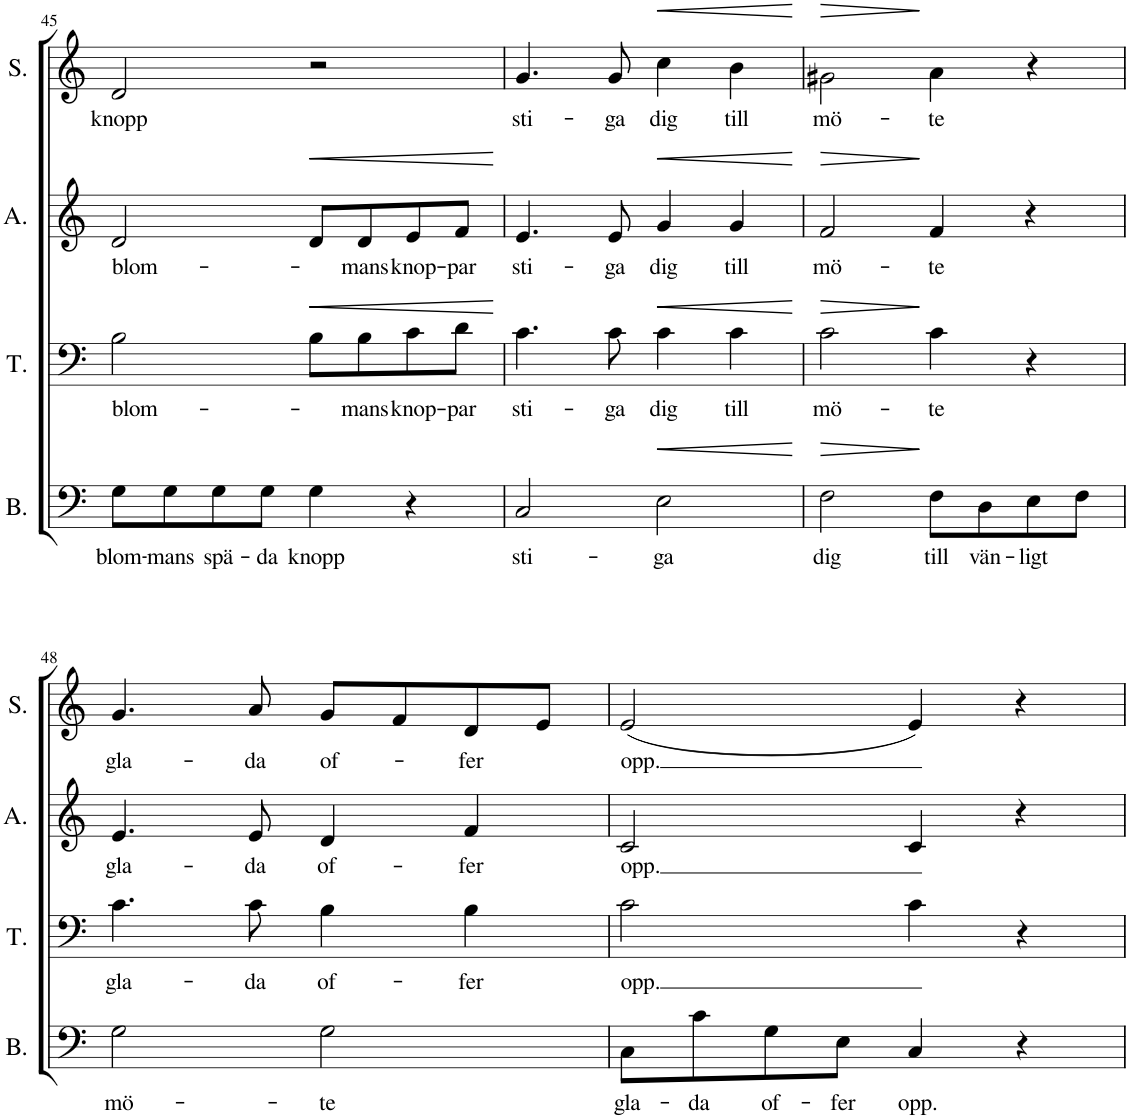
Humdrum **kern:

**kern	**text	**dynam	**kern	**text	**dynam	**kern	**text	**dynam	**kern	**text	**dynam
*part4	*part4	*part4	*part3	*part3	*part3	*part2	*part2	*part2	*part1	*part1	*part1
*staff4	*staff4	*staff4	*staff3	*staff3	*staff3	*staff2	*staff2	*staff2	*staff1	*staff1	*staff1
*I"Bass	*	*	*I"Tenor	*	*	*I"Alto	*	*	*I"Soprano	*	*
*I'B.	*	*	*I'T.	*	*	*I'A.	*	*	*I'S.	*	*
!!LO:PB:g=z
*clefF4	*	*	*clefF4	*	*	*clefG2	*	*	*clefG2	*	*
*k[]	*	*	*k[]	*	*	*k[]	*	*	*k[]	*	*
*M4/4	*	*	*M4/4	*	*	*M4/4	*	*	*M4/4	*	*
*met(c)	*	*	*met(c)	*	*	*met(c)	*	*	*met(c)	*	*
=45	=45	=45	=45	=45	=45	=45	=45	=45	=45	=45	=45
!	!LO:LY:b	!	!	!LO:LY:b	!	!	!LO:LY:b	!	!	!LO:LY:b	!
8G\L	blom-	.	2B\	blom-	.	2d/	blom-	.	2d/	knopp	.
!	!LO:LY:b	!	!	!	!	!	!	!	!	!	!
8G\	-mans	.	.	.	.	.	.	.	.	.	.
!	!LO:LY:b	!	!	!	!	!	!	!	!	!	!
8G\	spä-	.	.	.	.	.	.	.	.	.	.
!	!LO:LY:b	!	!	!	!	!	!	!	!	!	!
8G\J	-da	.	.	.	.	.	.	.	.	.	.
!	!LO:LY:b	!	!	!	!LO:HP:b	!	!	!LO:HP:b	!	!	!
4G\	knopp	.	8B\L	.	<	8d/L	.	<	2r	.	.
!	!	!	!	!LO:LY:b	!	!	!LO:LY:b	!	!	!	!
.	.	.	8B\	-mans	.	8d/	-mans	.	.	.	.
!	!	!	!	!LO:LY:b	!	!	!LO:LY:b	!	!	!	!
4r	.	.	8c\	knop-	.	8e/	knop-	.	.	.	.
!	!	!	!	!LO:LY:b	!	!	!LO:LY:b	!	!	!	!
.	.	.	8d\J	-par	.	8f/J	-par	.	.	.	.
.	.	.	.	.	[	.	.	[	.	.	.
=46	=46	=46	=46	=46	=46	=46	=46	=46	=46	=46	=46
!	!LO:LY:b	!	!	!LO:LY:b	!	!	!LO:LY:b	!	!	!LO:LY:b	!
2C/	sti-	.	4.c\	sti-	.	4.e/	sti-	.	4.g/	sti-	.
!	!	!	!	!LO:LY:b	!	!	!LO:LY:b	!	!	!LO:LY:b	!
.	.	.	8c\	-ga	.	8e/	-ga	.	8g/	-ga	.
!	!LO:LY:b	!LO:HP:b	!	!LO:LY:b	!LO:HP:b	!	!LO:LY:b	!LO:HP:b	!	!LO:LY:b	!LO:HP:b
2E\	-ga	<	4c\	dig	<	4g/	dig	<	4cc\	dig	<
!	!	!	!	!LO:LY:b	!	!	!LO:LY:b	!	!	!LO:LY:b	!
.	.	.	4c\	till	.	4g/	till	.	4b\	till	.
.	.	[	.	.	[	.	.	[	.	.	[
=47	=47	=47	=47	=47	=47	=47	=47	=47	=47	=47	=47
!	!LO:LY:b	!LO:HP:b	!	!LO:LY:b	!LO:HP:b	!	!LO:LY:b	!LO:HP:b	!	!LO:LY:b	!LO:HP:b
2F\	dig	>	2c\	mö-	>	2f/	mö-	>	2g#X\	mö-	>
!	!LO:LY:b	!	!	!LO:LY:b	!	!	!LO:LY:b	!	!	!LO:LY:b	!
8F\L	till	]	4c\	-te	]	4f/	-te	]	4a\	-te	]
!	!LO:LY:b	!	!	!	!	!	!	!	!	!	!
8D\	vän-	.	.	.	.	.	.	.	.	.	.
!	!LO:LY:b	!	!	!	!	!	!	!	!	!	!
8E\	-ligt	.	4r	.	.	4r	.	.	4r	.	.
8F\J	.	.	.	.	.	.	.	.	.	.	.
!!LO:LB:g=z
=48	=48	=48	=48	=48	=48	=48	=48	=48	=48	=48	=48
!	!LO:LY:b	!	!	!LO:LY:b	!	!	!LO:LY:b	!	!	!LO:LY:b	!
2G\	mö-	.	4.c\	gla-	.	4.e/	gla-	.	4.g/	gla-	.
!	!	!	!	!LO:LY:b	!	!	!LO:LY:b	!	!	!LO:LY:b	!
.	.	.	8c\	-da	.	8e/	-da	.	8a/	-da	.
!	!LO:LY:b	!	!	!LO:LY:b	!	!	!LO:LY:b	!	!	!LO:LY:b	!
2G\	-te	.	4B\	of-	.	4d/	of-	.	8g/L	of-	.
.	.	.	.	.	.	.	.	.	8f/	.	.
!	!	!	!	!LO:LY:b	!	!	!LO:LY:b	!	!	!LO:LY:b	!
.	.	.	4B\	-fer	.	4f/	-fer	.	8d/	-fer	.
.	.	.	.	.	.	.	.	.	8e/J	.	.
=49	=49	=49	=49	=49	=49	=49	=49	=49	=49	=49	=49
!	!LO:LY:b	!	!	!LO:LY:b	!	!	!LO:LY:b	!	!	!LO:LY:b	!
8C\L	gla-	.	2c\	opp.	.	2c/	opp.	.	(2e/	opp.	.
!	!LO:LY:b	!	!	!	!	!	!	!	!	!	!
8c\	-da	.	.	.	.	.	.	.	.	.	.
!	!LO:LY:b	!	!	!	!	!	!	!	!	!	!
8G\	of-	.	.	.	.	.	.	.	.	.	.
!	!LO:LY:b	!	!	!	!	!	!	!	!	!	!
8E\J	-fer	.	.	.	.	.	.	.	.	.	.
!	!LO:LY:b	!	!	!	!	!	!	!	!	!	!
4C/	opp.	.	4c\	.	.	4c/	.	.	4e/)	.	.
4r	.	.	4r	.	.	4r	.	.	4r	.	.
=	=	=	=	=	=	=	=	=	=	=	=
*-	*-	*-	*-	*-	*-	*-	*-	*-	*-	*-	*-
